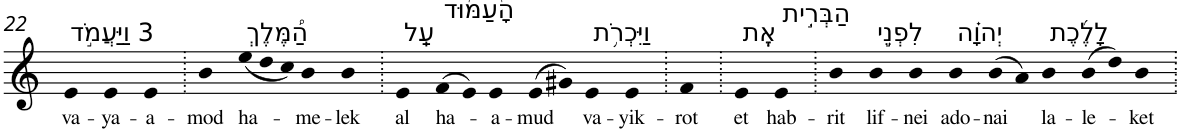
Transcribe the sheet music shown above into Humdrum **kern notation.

**kern	**text
*part1	*part1
*staff1	*staff1
*I"Piano	*
*I'Pno	*
!!LO:PB:g=z
*clefG2	*
*k[]	*
=22	=22
!LO:TX:a:t=3 וַיַּעֲמֹ֣ד	!
!	!LO:LY:b
4e	va-
!	!LO:LY:b
4e	-ya-
!	!LO:LY:b
4e	-a-
=23.	=23.
!	!LO:LY:b
4b	-mod
*Xtuplet	*
!LO:TX:a:t=הַ֠מֶּלֶךְ	!
!	!LO:LY:b
(<12ee	ha-
12dd	.
12cc)	.
!	!LO:LY:b
4b	-me-
!	!LO:LY:b
4b	-lek
=24.	=24.
!LO:TX:a:t=עַֽל	!
!	!LO:LY:b
4e	al
!LO:TX:a:t=הָ֨עַמּ֜וּד	!
!	!LO:LY:b
(>8f	ha-
8e)	.
!	!LO:LY:b
4e	-a-
!	!LO:LY:b
(>8e	-mud
8g#X)	.
!LO:TX:a:t=וַיִּכְרֹ֥ת	!
!	!LO:LY:b
4e	va-
!	!LO:LY:b
4e	-yik-
=25.	=25.
!	!LO:LY:b
4f	-rot
=26.	=26.
!LO:TX:a:t=אֶֽת	!
!	!LO:LY:b
4e	et
!LO:TX:a:t=הַבְּרִ֣ית	!
!	!LO:LY:b
4e	hab-
=27.	=27.
!	!LO:LY:b
4b	-rit
!LO:TX:a:t=לִפְנֵ֣י	!
!	!LO:LY:b
4b	lif-
!	!LO:LY:b
4b	-nei
!LO:TX:a:t=יְהוָ֗ה	!
!	!LO:LY:b
4b	ado-
!	!LO:LY:b
(>8b	-nai
8a)	.
!LO:TX:a:t=לָלֶ֜כֶת	!
!	!LO:LY:b
4b	la-
!	!LO:LY:b
(>8b	-le-
8dd)	.
!	!LO:LY:b
4b	-ket
=.	=.
*-	*-
